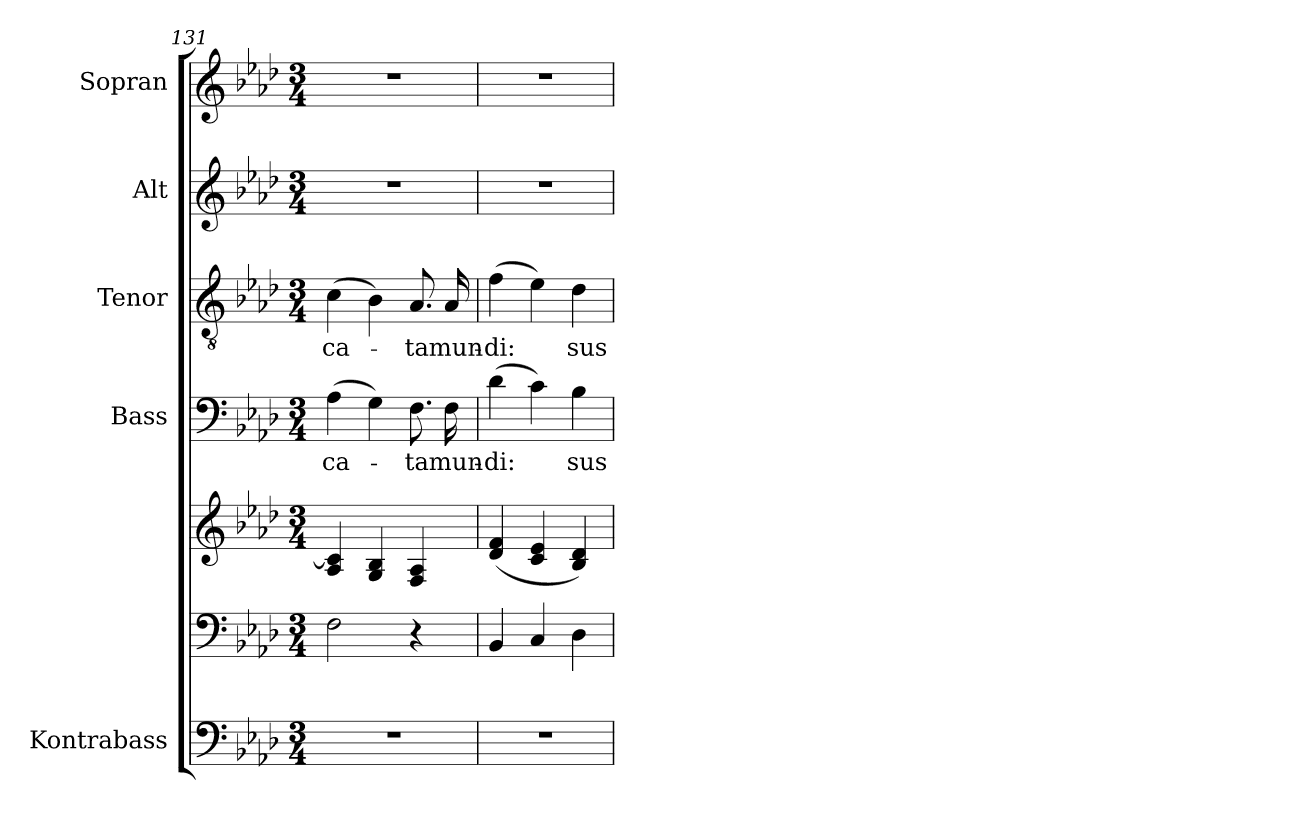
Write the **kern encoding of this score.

**kern	**kern	**kern	**kern	**text	**kern	**text	**kern	**kern
*part6	*part5	*part5	*part4	*part4	*part3	*part3	*part2	*part1
*staff7	*staff6	*staff5	*staff4	*staff4	*staff3	*staff3	*staff2	*staff1
*I"Kontrabass	*	*	*I"Bass	*	*I"Tenor	*	*I"Alt	*I"Sopran
*I'Kb.	*	*	*I'B.	*	*I'T.	*	*I'A.	*I'S.
!!LO:PB:g=z
*clefF4	*clefF4	*clefG2	*clefF4	*	*clefGv2	*	*clefG2	*clefG2
*ITrd7c12	*	*	*	*	*	*	*	*
*k[b-e-a-d-]	*k[b-e-a-d-]	*k[b-e-a-d-]	*k[b-e-a-d-]	*	*k[b-e-a-d-]	*	*k[b-e-a-d-]	*k[b-e-a-d-]
*A-:	*A-:	*A-:	*A-:	*	*A-:	*	*A-:	*A-:
*M3/4	*M3/4	*M3/4	*M3/4	*	*M3/4	*	*M3/4	*M3/4
=131	=131	=131	=131	=131	=131	=131	=131	=131
!	!	!	!	!LO:LY:b	!	!LO:LY:b	!	!
2.r	2F\	4A-/ 4c/]	(>4A-\	-ca-	(>4c\	-ca-	2.r	2.r
.	.	4G/ 4B-/	4G\)	.	4B-\)	.	.	.
!	!	!	!	!LO:LY:b	!	!LO:LY:b	!	!
.	4r	4F/ 4A-/	8.F\	-ta	8.A-/	-ta	.	.
!	!	!	!	!LO:LY:b	!	!LO:LY:b	!	!
.	.	.	16F\	mun-	16A-/	mun-	.	.
=132	=132	=132	=132	=132	=132	=132	=132	=132
!	!	!	!	!LO:LY:b	!	!LO:LY:b	!	!
2.r	4BB-/	(<4d-/ 4f/	(>4d-\	-di:	(>4f\	-di:	2.r	2.r
.	4C/	4c/ 4e-/	4c\)	.	4e-\)	.	.	.
!	!	!	!	!LO:LY:b	!	!LO:LY:b	!	!
.	4D-\	4B-/ 4d-/)	4B-\	sus-	4d-\	sus-	.	.
=	=	=	=	=	=	=	=	=
*-	*-	*-	*-	*-	*-	*-	*-	*-
